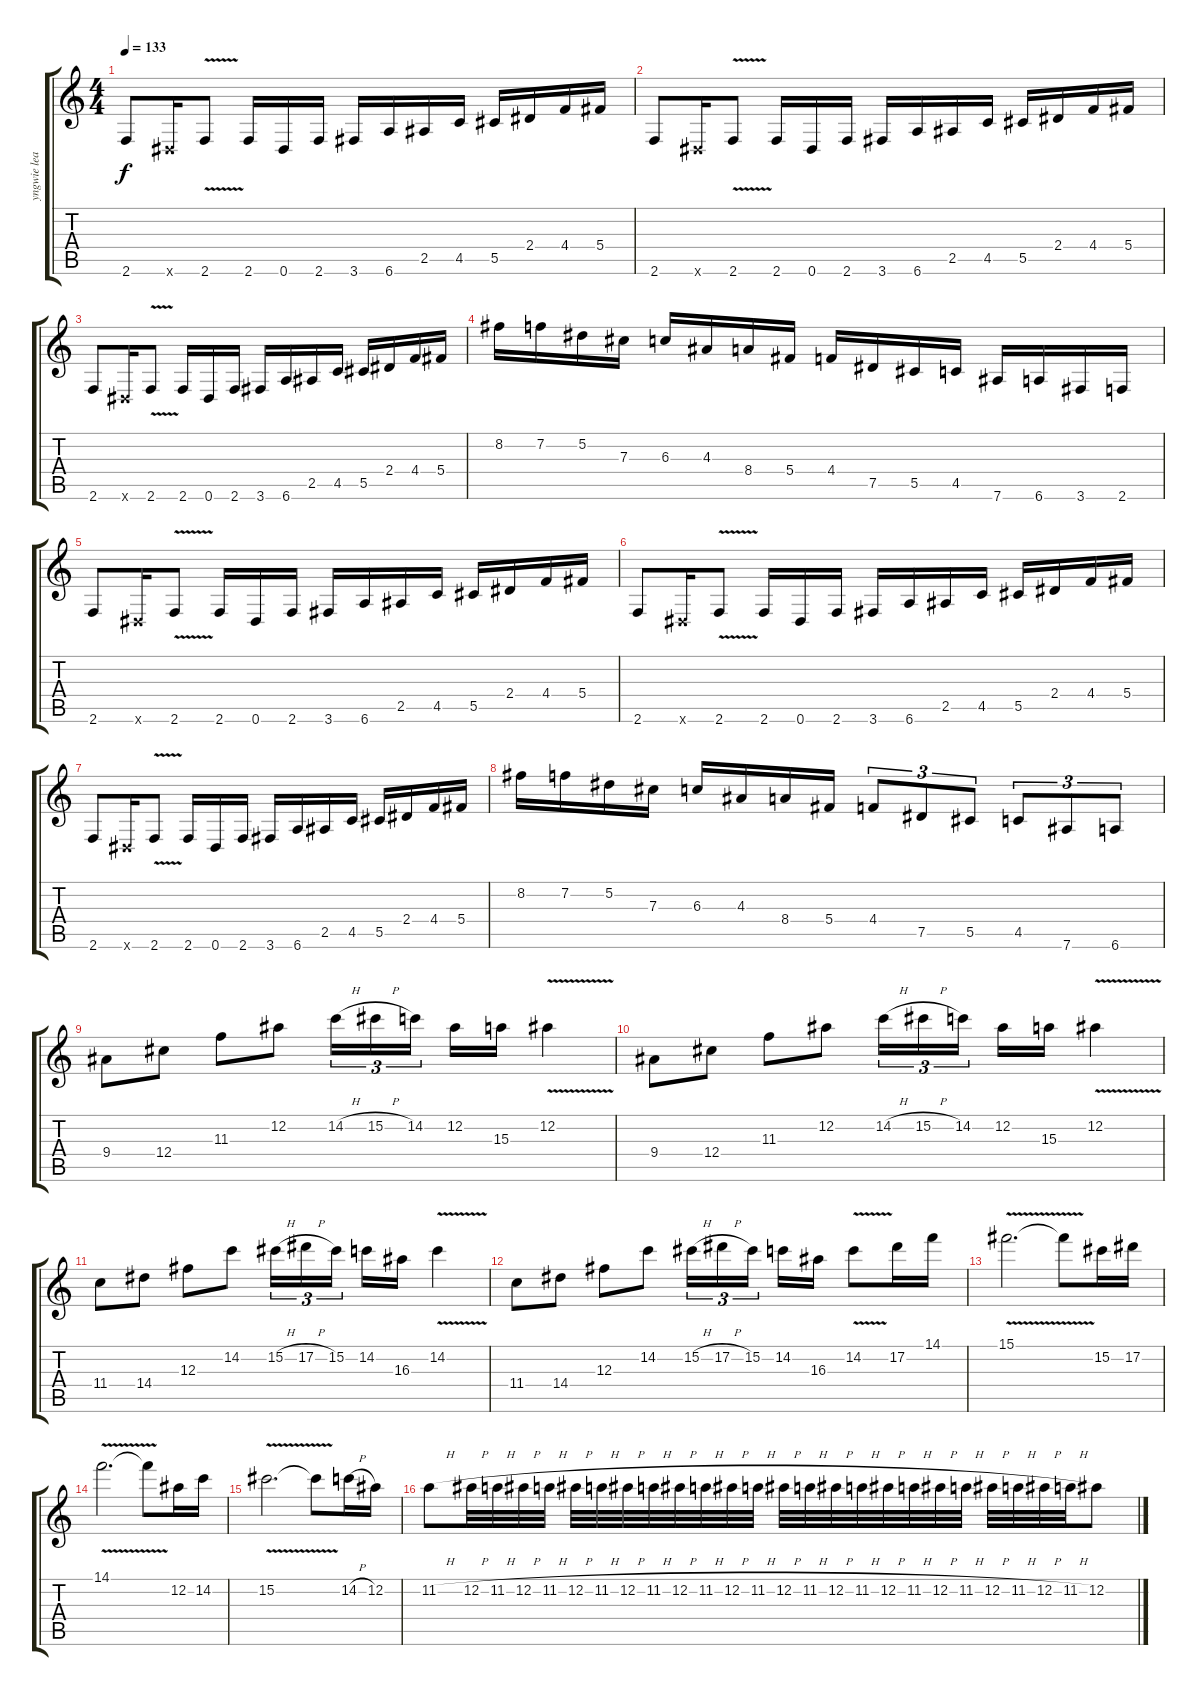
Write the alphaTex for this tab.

\track ("yngwie lead 1" "yngwie lea") {instrument distortionguitar}
\staff {score tabs}
\tuning (Eb4 Bb3 Gb3 Db3 Ab2 Eb2) {hide}
\ts (4 4)
\tempo 133
\clef g2
\ks c
2.6.8{dy f} 0.6{x}.16 2.6{v}.8 2.6.16 0.6.16 2.6.16 3.6.16 6.6.16 2.5.16 4.5.16 5.5.16 2.4.16 4.4.16 5.4.16 |
2.6.8 0.6{x}.16 2.6{v}.8 2.6.16 0.6.16 2.6.16 3.6.16 6.6.16 2.5.16 4.5.16 5.5.16 2.4.16 4.4.16 5.4.16 |
2.6.8 0.6{x}.16 2.6{v}.8 2.6.16 0.6.16 2.6.16 3.6.16 6.6.16 2.5.16 4.5.16 5.5.16 2.4.16 4.4.16 5.4.16 |
8.2.16 7.2.16 5.2.16 7.3.16 6.3.16 4.3.16 8.4.16 5.4.16 4.4.16 7.5.16 5.5.16 4.5.16 7.6.16 6.6.16 3.6.16 2.6.16 |
2.6.8 0.6{x}.16 2.6{v}.8 2.6.16 0.6.16 2.6.16 3.6.16 6.6.16 2.5.16 4.5.16 5.5.16 2.4.16 4.4.16 5.4.16 |
2.6.8 0.6{x}.16 2.6{v}.8 2.6.16 0.6.16 2.6.16 3.6.16 6.6.16 2.5.16 4.5.16 5.5.16 2.4.16 4.4.16 5.4.16 |
2.6.8 0.6{x}.16 2.6{v}.8 2.6.16 0.6.16 2.6.16 3.6.16 6.6.16 2.5.16 4.5.16 5.5.16 2.4.16 4.4.16 5.4.16 |
8.2.16 7.2.16 5.2.16 7.3.16 6.3.16 4.3.16 8.4.16 5.4.16 4.4.8{tu (3 2)} 7.5.8{tu (3 2)} 5.5.8{tu (3 2)} 4.5.8{tu (3 2)} 7.6.8{tu (3 2)} 6.6.8{tu (3 2)} |
9.4.8 12.4.8 11.3.8 12.2.8 14.2{h}.16{tu (3 2)} 15.2{h}.16{tu (3 2)} 14.2.16{tu (3 2) beam splitsecondary} 12.2.16 15.3.16 12.2{v}.4 |
9.4.8 12.4.8 11.3.8 12.2.8 14.2{h}.16{tu (3 2)} 15.2{h}.16{tu (3 2)} 14.2.16{tu (3 2) beam splitsecondary} 12.2.16 15.3.16 12.2{v}.4 |
11.4.8 14.4.8 12.3.8 14.2.8 15.2{h}.16{tu (3 2)} 17.2{h}.16{tu (3 2)} 15.2.16{tu (3 2) beam splitsecondary} 14.2.16 16.3.16 14.2{v}.4 |
11.4.8 14.4.8 12.3.8 14.2.8 15.2{h}.16{tu (3 2)} 17.2{h}.16{tu (3 2)} 15.2.16{tu (3 2) beam splitsecondary} 14.2.16 16.3.16 14.2{v}.8 17.2.16 14.1.16 |
15.1{v}.2{d} 15.1{t}.8 15.2.16 17.2.16 |
14.1{v}.2{d} 14.1{t}.8 12.2.16 14.2.16 |
15.2{v}.2{d} 15.2{t}.8 14.2{h}.16 12.2.16 |
11.2{h}.8 12.2{h}.32 11.2{h}.32 12.2{h}.32 11.2{h}.32 12.2{h}.32 11.2{h}.32 12.2{h}.32 11.2{h}.32 12.2{h}.32 11.2{h}.32 12.2{h}.32 11.2{h}.32 12.2{h}.32 11.2{h}.32 12.2{h}.32 11.2{h}.32 12.2{h}.32 11.2{h}.32 12.2{h}.32 11.2{h}.32 12.2{h}.32 11.2{h}.32 12.2{h}.32 11.2{h}.32 12.2.8
